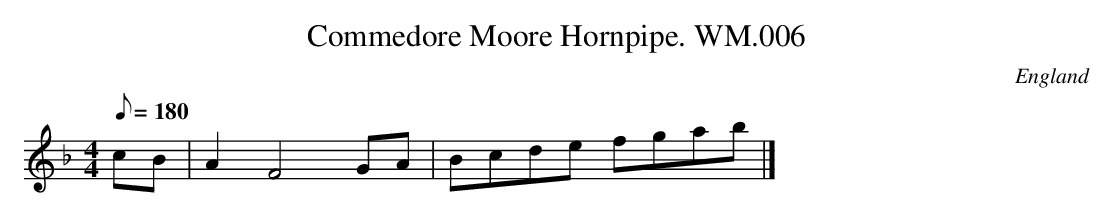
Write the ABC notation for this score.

X:1
T:Commedore Moore Hornpipe. WM.006
M:4/4
L:1/8
Q:180
O:England
K:F
cB|A2F4GA|Bcde fgab|]
